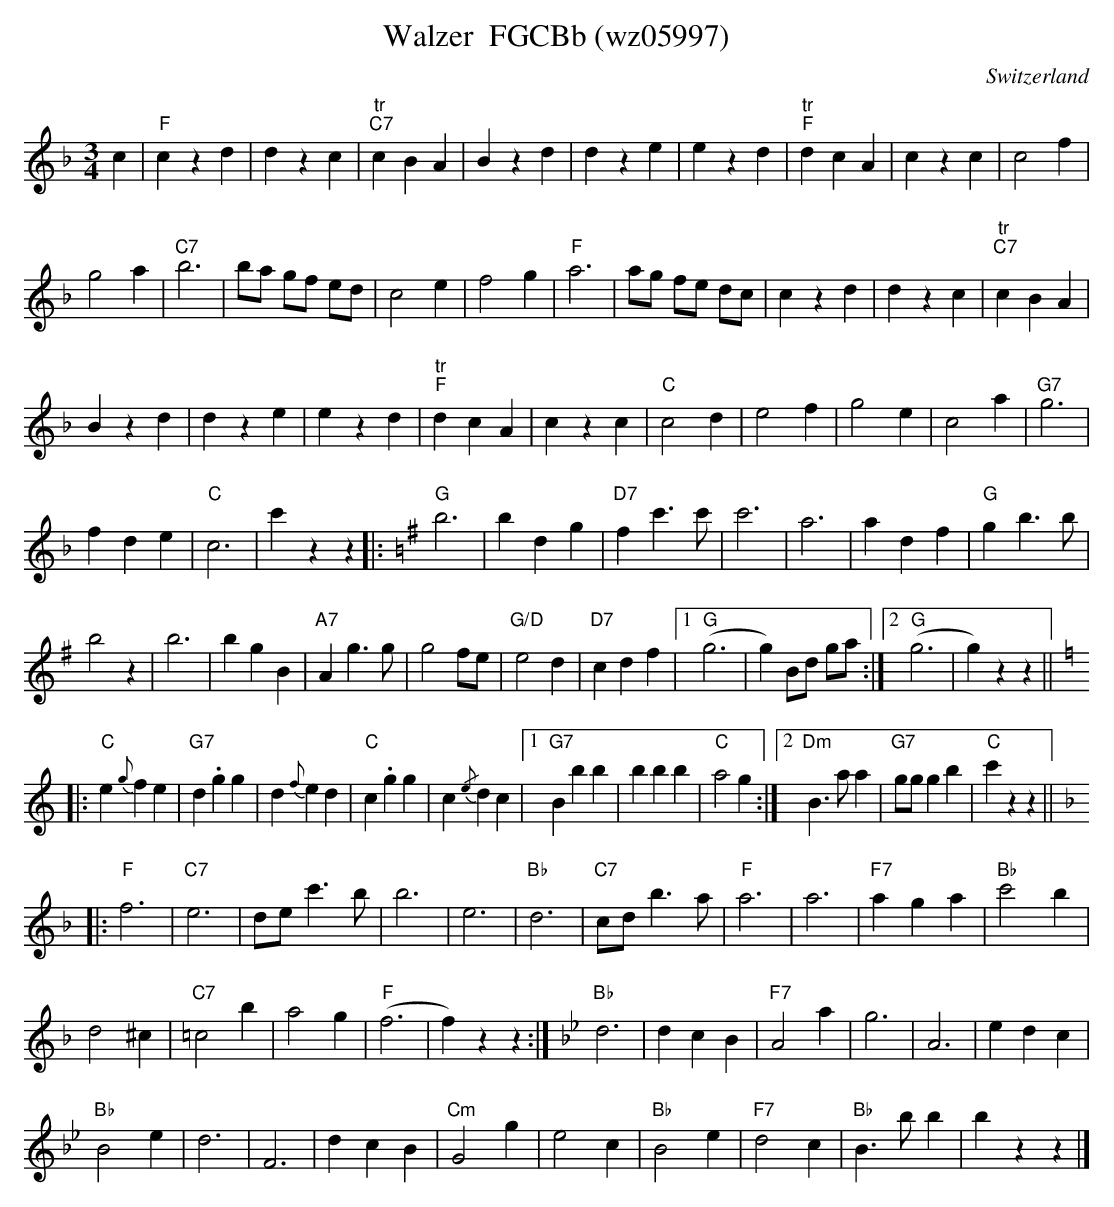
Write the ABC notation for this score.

X:1
T:Walzer  FGCBb (wz05997)
O:Switzerland
M:3/4
L:1/4
K:F %%MIDI gchordon
c |"F"czd | dzc | "tr""C7"cBA | Bzd | dze | ezd | "tr""F"dcA | czc | c2f |
g2a | "C7"b3 | b/a/ g/f/ e/d/ | c2e | f2g | "F"a3 | a/g/ f/e/ d/c/ | czd | dzc | "tr""C7"cBA |
Bzd | dze | ezd | "tr""F"dcA | czc | "C"c2d | e2f | g2e | c2a | "G7"g3 |
fde | "C"c3 | c'zz |: [K:G] "G"b3 | bdg | "D7"fc'>c' | c'3 | a3 | adf | "G"gb>b |
b2z | b3 | bgB | "A7"Ag>g | g2f/e/ | "G/D"e2d | "D7"cdf |1 ("G"g3 | g)B/d/ g/a/ :|2 ("G"g3 | g)zz || [K:C]
|: "C"e{g}fe | "G7"d.gg | d{f}ed | "C"c.gg | c{/e}dc |1 "G7"Bbb | bbb | "C"a2g :|2 "Dm"B>aa | "G7"g/g/gb | "C"c'zz || [K:F]
|: "F"f3 | "C7"e3 | d/e/ c'>b | b3 | e3 | "Bb"d3 | "C7"c/d/ b>a | "F"a3 | a3 | "F7"aga | "Bb"c'2b |
d2^c | "C7"=c2b | a2g | ("F"f3 | f)zz :| [K:Bb] "Bb"d3 | dcB | "F7"A2a | g3 | A3 | edc |
"Bb"B2e | d3 | F3 | dcB | "Cm"G2g | e2c | "Bb"B2e | "F7"d2c | "Bb"B>bb | bzz |]
